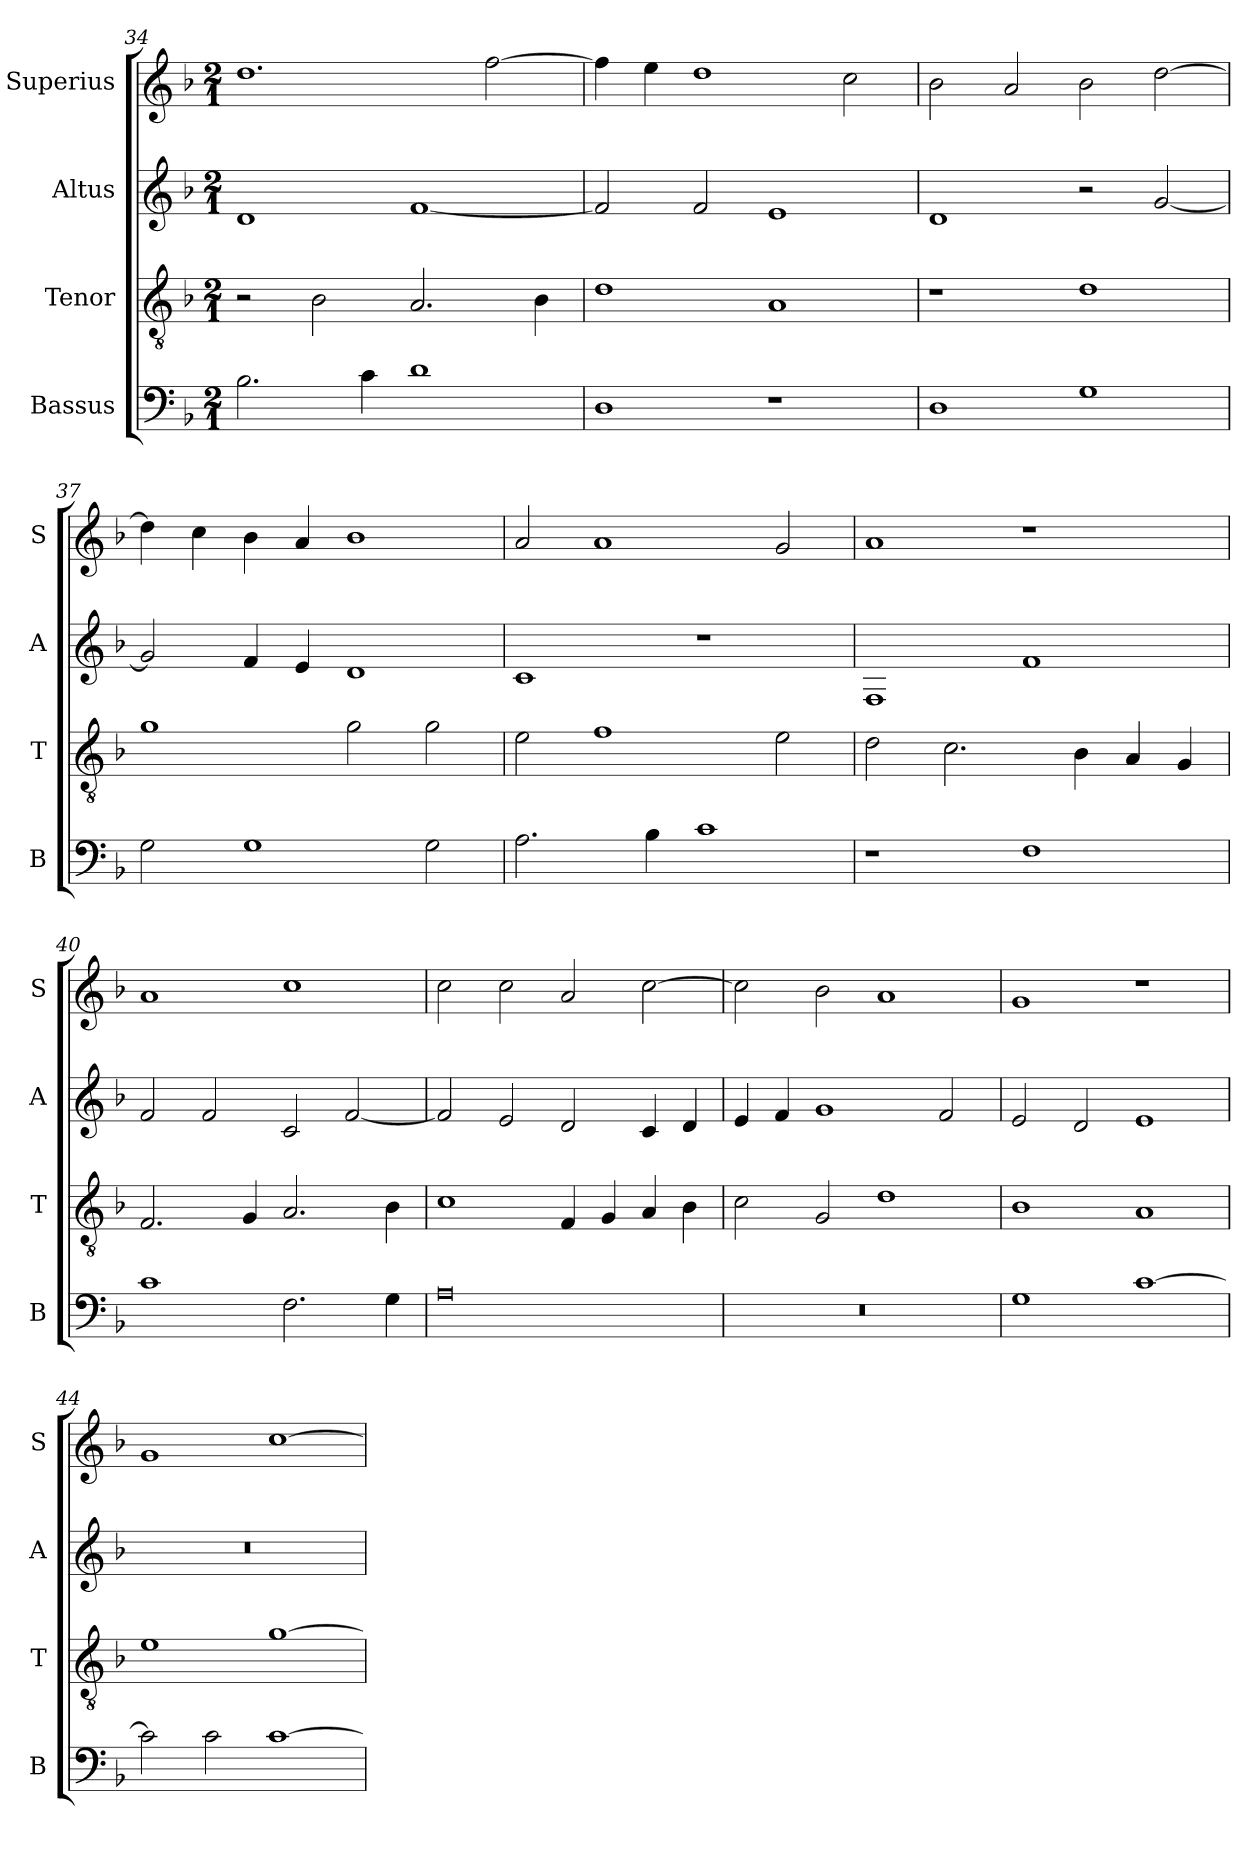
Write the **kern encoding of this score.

**kern	**kern	**kern	**kern
*part4	*part3	*part2	*part1
*staff4	*staff3	*staff2	*staff1
*I"Bassus	*I"Tenor	*I"Altus	*I"Superius
*I'B	*I'T	*I'A	*I'S
*clefF4	*clefGv2	*clefG2	*clefG2
*k[b-]	*k[b-]	*k[b-]	*k[b-]
*F:	*F:	*F:	*F:
*M2/1	*M2/1	*M2/1	*M2/1
=34	=34	=34	=34
2.B-	2r	1d	1.dd
.	2B-	.	.
4c	.	.	.
1d	2.A	[1f	.
.	.	.	[2ff
.	4B-	.	.
=35	=35	=35	=35
1D	1d	2f]	4ff]
.	.	.	4ee
.	.	2f	1dd
1r	1A	1e	.
.	.	.	2cc
=36	=36	=36	=36
1D	1r	1d	2b-
.	.	.	2a
1G	1d	2r	2b-
.	.	[2g	[2dd
=37	=37	=37	=37
2G	1g	2g]	4dd]
.	.	.	4cc
1G	.	4f	4b-
.	.	4e	4a
.	2g	1d	1b-
2G	2g	.	.
=38	=38	=38	=38
2.A	2e	1c	2a
.	1f	.	1a
4B-	.	.	.
1c	.	1r	.
.	2e	.	2g
=39	=39	=39	=39
1r	2d	1F	1a
.	2.c	.	.
1F	.	1f	1r
.	4B-	.	.
.	4A	.	.
.	4G	.	.
=40	=40	=40	=40
1c	2.F	2f	1a
.	.	2f	.
.	4G	.	.
2.F	2.A	2c	1cc
.	.	[2f	.
4G	4B-	.	.
=41	=41	=41	=41
0A	1c	2f]	2cc
.	.	2e	2cc
.	4F	2d	2a
.	4G	.	.
.	4A	4c	[2cc
.	4B-	4d	.
=42	=42	=42	=42
0r	2c	4e	2cc]
.	.	4f	.
.	2G	1g	2b-
.	1d	.	1a
.	.	2f	.
=43	=43	=43	=43
1G	1B-	2e	1g
.	.	2d	.
[1c	1A	1e	1r
=44	=44	=44	=44
2c]	1e	0r	1g
2c	.	.	.
[1c	[1g	.	[1cc
=	=	=	=
*-	*-	*-	*-
